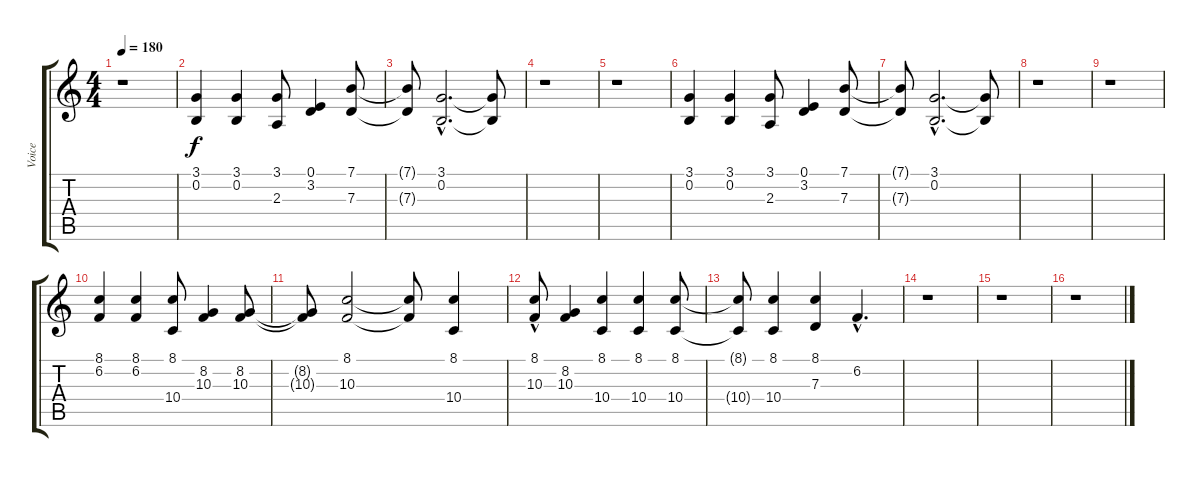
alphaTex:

\track ("Voice" "Voice") {instrument lead6voice}
\staff {score tabs}
\tuning (E4 B3 G3 D3 A2 E2) {hide}
\ts (4 4)
\tempo 180
\clef g2
\ks c
r.1{dy f} |
(3.1 0.2).4 (3.1 0.2).4 (3.1 2.3).8 (0.1 3.2).4 (7.1 7.3).8 |
(7.1{t} 7.3{t}).8 (3.1 0.2{hac}).2{d} (3.1{t} 0.2{t}).8 |
r.1 |
r.1 |
(3.1 0.2).4 (3.1 0.2).4 (3.1 2.3).8 (0.1 3.2).4 (7.1 7.3).8 |
(7.1{t} 7.3{t}).8 (3.1 0.2{hac}).2{d} (3.1{t} 0.2{t}).8 |
r.1 |
r.1 |
(8.1 6.2).4 (8.1 6.2).4 (8.1 10.4).8 (8.2 10.3).4 (8.2 10.3).8 |
(8.2{t} 10.3{t}).8 (8.1 10.3).2 (8.1{t} 10.3{t}).8 (8.1 10.4).4 |
(8.1{hac} 10.3).8 (8.2 10.3).4 (8.1 10.4).4 (8.1 10.4).4 (8.1 10.4).8 |
(8.1{t} 10.4{t}).8 (8.1 10.4).4 (8.1 7.3).4 6.2{hac}.4{d} |
r.1 |
r.1 |
r.1
